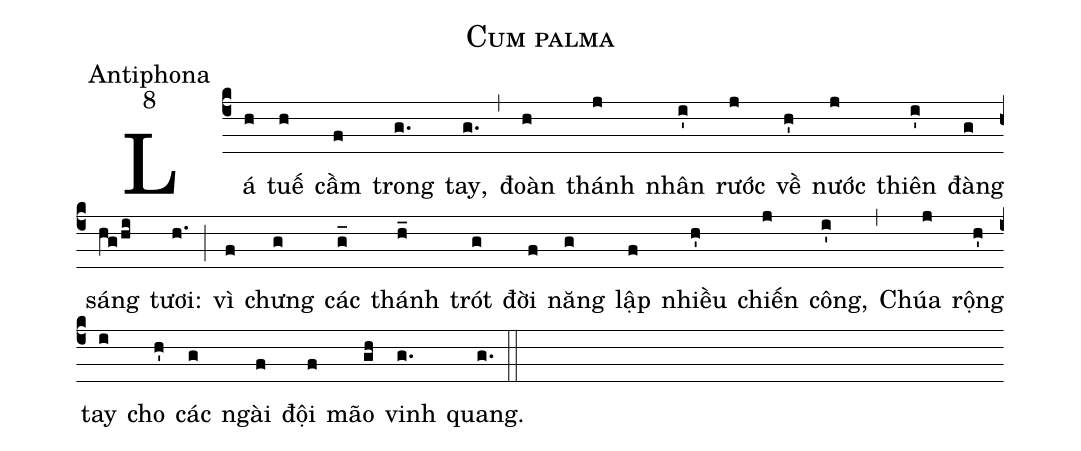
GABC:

name:Cum palma;
office-part:Antiphona;
mode:8;
%%
(c4)Lá(h) tuế(h) cầm(f) trong(g.) tay,(g.) (,) đoàn(h) thánh(j) nhân(i') rước(j) về(h') nước(j) thiên(i') đàng(g) sáng(hg/hi) tươi:(h.) (;) vì(f) chưng(g) các(g_) thánh(h_) trót(g) đời(f) năng(g) lập(f) nhiều(h') chiến(j) công,(i') (,)   Chúa(j) rộng(h') tay(i) cho(h') các(g) ngài(f) đội(f) mão(gh) vinh(g.) quang.(g.) (::)
